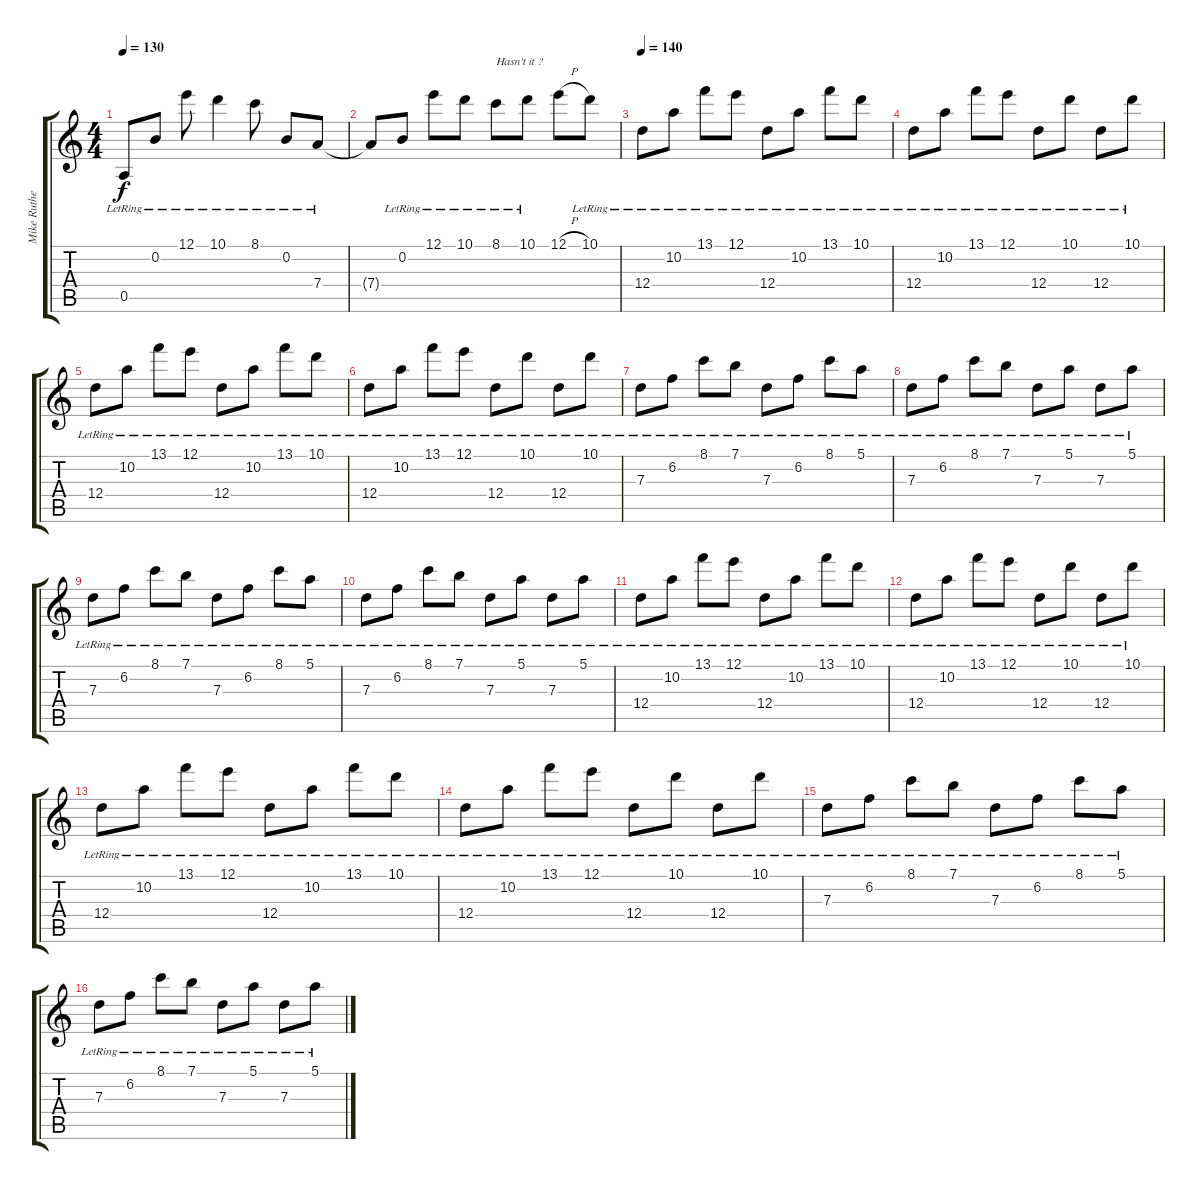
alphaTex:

\track ("Mike Rutherford (12-string guitar 1)" "Mike Ruthe") {instrument acousticguitarnylon}
\staff {score tabs}
\tuning (E4 B3 G3 D3 A2 E2) {hide}
\ts (4 4)
\tempo 130
\clef g2
\ks c
0.5{lr}.8{dy f} 0.2{lr}.8 12.1{lr}.8 10.1{lr}.4 8.1{lr}.8 0.2{lr}.8 7.4{lr}.8 |
7.4{t}.8 0.2{lr}.8 12.1{lr}.8 10.1{lr}.8 8.1{lr}.8{txt "Hasn't it ?"} 10.1{lr}.8 12.1{h}.8 10.1{lr}.8 |
\tempo 140
12.4{lr}.8 10.2{lr}.8 13.1{lr}.8 12.1{lr}.8 12.4{lr}.8 10.2{lr}.8 13.1{lr}.8 10.1{lr}.8 |
12.4{lr}.8 10.2{lr}.8 13.1{lr}.8 12.1{lr}.8 12.4{lr}.8 10.1{lr}.8 12.4{lr}.8 10.1{lr}.8 |
12.4{lr}.8 10.2{lr}.8 13.1{lr}.8 12.1{lr}.8 12.4{lr}.8 10.2{lr}.8 13.1{lr}.8 10.1{lr}.8 |
12.4{lr}.8 10.2{lr}.8 13.1{lr}.8 12.1{lr}.8 12.4{lr}.8 10.1{lr}.8 12.4{lr}.8 10.1{lr}.8 |
7.3{lr}.8 6.2{lr}.8 8.1{lr}.8 7.1{lr}.8 7.3{lr}.8 6.2{lr}.8 8.1{lr}.8 5.1{lr}.8 |
7.3{lr}.8 6.2{lr}.8 8.1{lr}.8 7.1{lr}.8 7.3{lr}.8 5.1{lr}.8 7.3{lr}.8 5.1{lr}.8 |
7.3{lr}.8 6.2{lr}.8 8.1{lr}.8 7.1{lr}.8 7.3{lr}.8 6.2{lr}.8 8.1{lr}.8 5.1{lr}.8 |
7.3{lr}.8 6.2{lr}.8 8.1{lr}.8 7.1{lr}.8 7.3{lr}.8 5.1{lr}.8 7.3{lr}.8 5.1{lr}.8 |
12.4{lr}.8 10.2{lr}.8 13.1{lr}.8 12.1{lr}.8 12.4{lr}.8 10.2{lr}.8 13.1{lr}.8 10.1{lr}.8 |
12.4{lr}.8 10.2{lr}.8 13.1{lr}.8 12.1{lr}.8 12.4{lr}.8 10.1{lr}.8 12.4{lr}.8 10.1{lr}.8 |
12.4{lr}.8 10.2{lr}.8 13.1{lr}.8 12.1{lr}.8 12.4{lr}.8 10.2{lr}.8 13.1{lr}.8 10.1{lr}.8 |
12.4{lr}.8 10.2{lr}.8 13.1{lr}.8 12.1{lr}.8 12.4{lr}.8 10.1{lr}.8 12.4{lr}.8 10.1{lr}.8 |
7.3{lr}.8 6.2{lr}.8 8.1{lr}.8 7.1{lr}.8 7.3{lr}.8 6.2{lr}.8 8.1{lr}.8 5.1{lr}.8 |
7.3{lr}.8 6.2{lr}.8 8.1{lr}.8 7.1{lr}.8 7.3{lr}.8 5.1{lr}.8 7.3{lr}.8 5.1{lr}.8
